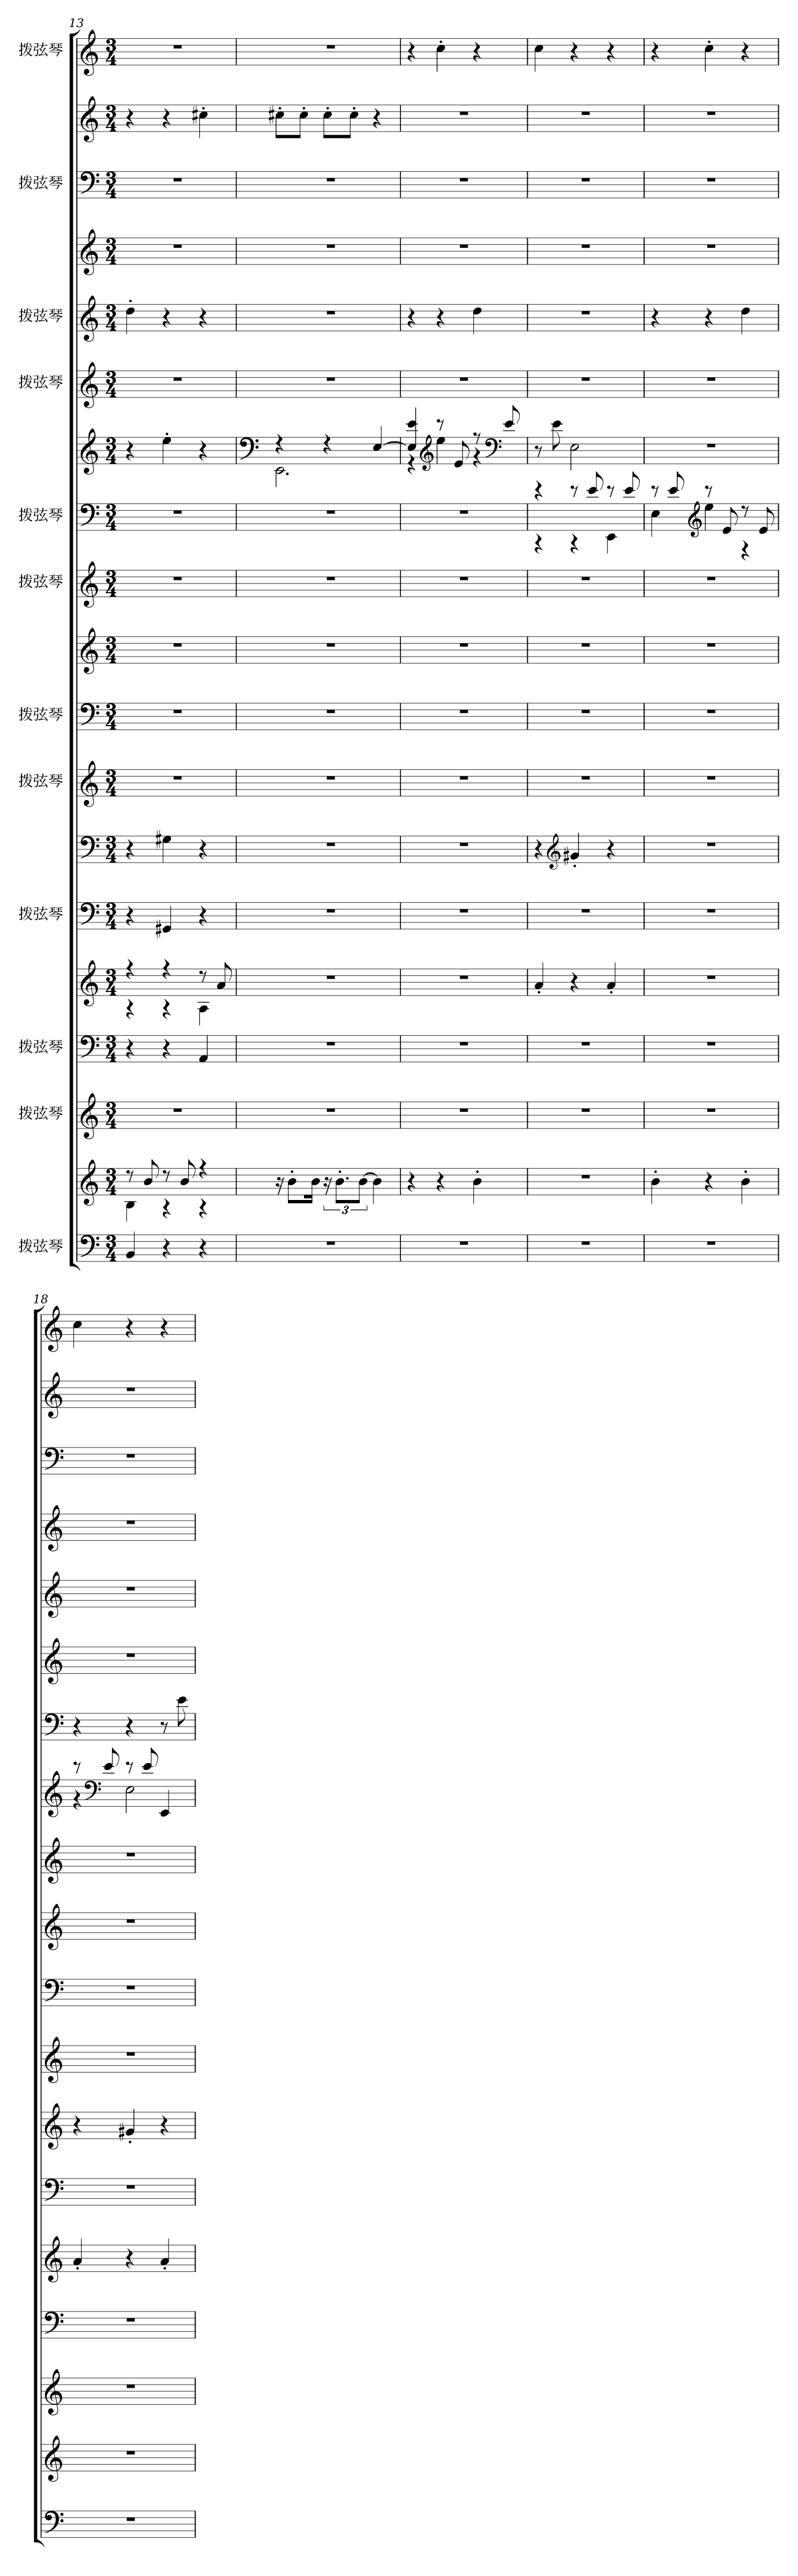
**kern	**kern	**kern	**kern	**kern	**kern	**kern	**kern	**kern	**kern	**kern	**kern	**kern	**kern	**kern	**kern	**kern	**kern	**kern
*part12	*part12	*part11	*part10	*part10	*part9	*part9	*part8	*part7	*part7	*part6	*part5	*part5	*part4	*part3	*part3	*part2	*part2	*part1
*staff19	*staff18	*staff17	*staff16	*staff15	*staff14	*staff13	*staff12	*staff11	*staff10	*staff9	*staff8	*staff7	*staff6	*staff5	*staff4	*staff3	*staff2	*staff1
*I"拨弦琴	*	*I"拨弦琴	*I"拨弦琴	*	*I"拨弦琴	*	*I"拨弦琴	*I"拨弦琴	*	*I"拨弦琴	*I"拨弦琴	*	*I"拨弦琴	*I"拨弦琴	*	*I"拨弦琴	*	*I"拨弦琴
*clefF4	*clefG2	*clefG2	*clefF4	*clefG2	*clefF4	*clefF4	*clefG2	*clefF4	*clefG2	*clefG2	*clefF4	*clefG2	*clefG2	*clefG2	*clefG2	*clefF4	*clefG2	*clefG2
*k[]	*k[]	*k[]	*k[]	*k[]	*k[]	*k[]	*k[]	*k[]	*k[]	*k[]	*k[]	*k[]	*k[]	*k[]	*k[]	*k[]	*k[]	*k[]
*M3/4	*M3/4	*M3/4	*M3/4	*M3/4	*M3/4	*M3/4	*M3/4	*M3/4	*M3/4	*M3/4	*M3/4	*M3/4	*M3/4	*M3/4	*M3/4	*M3/4	*M3/4	*M3/4
=13	=13	=13	=13	=13	=13	=13	=13	=13	=13	=13	=13	=13	=13	=13	=13	=13	=13	=13
*	*^	*	*	*^	*	*	*	*	*	*	*	*	*	*	*	*	*	*
4BB/	8r	4B\	2.r	4r	4r	4r	4r	4r	2.r	2.r	2.r	2.r	2.r	4r	2.r	4dd'\	2.r	2.r	4r	2.r
.	8b/	.	.	.	.	.	.	.	.	.	.	.	.	.	.	.	.	.	.	.
4r	8r	4r	.	4r	4r	4r	4GG#X/	4G#X\	.	.	.	.	.	4ee'\	.	4r	.	.	4r	.
.	8b/	.	.	.	.	.	.	.	.	.	.	.	.	.	.	.	.	.	.	.
4r	4r	4r	.	4AA/	8r	4A\	4r	4r	.	.	.	.	.	4r	.	4r	.	.	4cc#X'\	.
.	.	.	.	.	8a/	.	.	.	.	.	.	.	.	.	.	.	.	.	.	.
*	*v	*v	*	*	*v	*v	*	*	*	*	*	*	*	*	*	*	*	*	*	*
=14	=14	=14	=14	=14	=14	=14	=14	=14	=14	=14	=14	=14	=14	=14	=14	=14	=14	=14
*	*	*	*	*	*	*	*	*	*	*	*	*clefF4	*	*	*	*	*	*
*	*	*	*	*	*	*	*	*	*	*	*	*^	*	*	*	*	*	*
2.r	16r	2.r	2.r	2.r	2.r	2.r	2.r	2.r	2.r	2.r	2.r	4r	2.EE\	2.r	2.r	2.r	2.r	8cc#X'\L	2.r
.	8b'\L	.	.	.	.	.	.	.	.	.	.	.	.	.	.	.	.	.	.
.	.	.	.	.	.	.	.	.	.	.	.	.	.	.	.	.	.	8cc#'\J	.
.	16b\Jk	.	.	.	.	.	.	.	.	.	.	.	.	.	.	.	.	.	.
.	24r	.	.	.	.	.	.	.	.	.	.	4r	.	.	.	.	.	8cc#'\L	.
.	12.b'\L	.	.	.	.	.	.	.	.	.	.	.	.	.	.	.	.	.	.
.	.	.	.	.	.	.	.	.	.	.	.	.	.	.	.	.	.	8cc#'\J	.
.	[12b\J	.	.	.	.	.	.	.	.	.	.	.	.	.	.	.	.	.	.
.	4b\]	.	.	.	.	.	.	.	.	.	.	[4E/	.	.	.	.	.	4r	.
!!LO:PB:g=z
=15	=15	=15	=15	=15	=15	=15	=15	=15	=15	=15	=15	=15	=15	=15	=15	=15	=15	=15	=15
2.r	4r	2.r	2.r	2.r	2.r	2.r	2.r	2.r	2.r	2.r	2.r	4E/] 4e/	4r	2.r	4r	2.r	2.r	2.r	4r
*	*	*	*	*	*	*	*	*	*	*	*	*clefG2	*	*	*	*	*	*	*
.	4r	.	.	.	.	.	.	.	.	.	.	8r	4ee\	.	4r	.	.	.	4cc'\
.	.	.	.	.	.	.	.	.	.	.	.	8e/	.	.	.	.	.	.	.
.	4b'\	.	.	.	.	.	.	.	.	.	.	8r	4r	.	4dd\	.	.	.	4r
*	*	*	*	*	*	*	*	*	*	*	*	*clefF4	*	*	*	*	*	*	*
.	.	.	.	.	.	.	.	.	.	.	.	8e/	.	.	.	.	.	.	.
*	*	*	*	*	*	*	*	*	*	*	*	*v	*v	*	*	*	*	*	*
=16	=16	=16	=16	=16	=16	=16	=16	=16	=16	=16	=16	=16	=16	=16	=16	=16	=16	=16
*	*	*	*	*	*	*	*	*	*	*	*^	*	*	*	*	*	*	*
2.r	2.r	2.r	2.r	4a'/	2.r	4r	2.r	2.r	2.r	2.r	4r	4r	8r	2.r	2.r	2.r	2.r	2.r	4cc\
.	.	.	.	.	.	.	.	.	.	.	.	.	8e\	.	.	.	.	.	.
*	*	*	*	*	*	*clefG2	*	*	*	*	*	*	*	*	*	*	*	*	*
.	.	.	.	4r	.	4g#X'/	.	.	.	.	8r	4r	2E\	.	.	.	.	.	4r
.	.	.	.	.	.	.	.	.	.	.	8e/	.	.	.	.	.	.	.	.
.	.	.	.	4a'/	.	4r	.	.	.	.	8r	4EE\	.	.	.	.	.	.	4r
.	.	.	.	.	.	.	.	.	.	.	8e/	.	.	.	.	.	.	.	.
=17	=17	=17	=17	=17	=17	=17	=17	=17	=17	=17	=17	=17	=17	=17	=17	=17	=17	=17	=17
2.r	4b'\	2.r	2.r	2.r	2.r	2.r	2.r	2.r	2.r	2.r	8r	4E\	2.r	2.r	4r	2.r	2.r	2.r	4r
.	.	.	.	.	.	.	.	.	.	.	8e/	.	.	.	.	.	.	.	.
*	*	*	*	*	*	*	*	*	*	*	*clefG2	*	*	*	*	*	*	*	*
.	4r	.	.	.	.	.	.	.	.	.	8r	4ee\	.	.	4r	.	.	.	4cc'\
.	.	.	.	.	.	.	.	.	.	.	8e/	.	.	.	.	.	.	.	.
.	4b'\	.	.	.	.	.	.	.	.	.	8r	4r	.	.	4dd\	.	.	.	4r
.	.	.	.	.	.	.	.	.	.	.	8e/	.	.	.	.	.	.	.	.
=18	=18	=18	=18	=18	=18	=18	=18	=18	=18	=18	=18	=18	=18	=18	=18	=18	=18	=18	=18
2.r	2.r	2.r	2.r	4a'/	2.r	4r	2.r	2.r	2.r	2.r	8r	4r	4r	2.r	2.r	2.r	2.r	2.r	4cc\
*	*	*	*	*	*	*	*	*	*	*	*clefF4	*	*	*	*	*	*	*	*
.	.	.	.	.	.	.	.	.	.	.	8e/	.	.	.	.	.	.	.	.
.	.	.	.	4r	.	4g#X'/	.	.	.	.	8r	2E\	4r	.	.	.	.	.	4r
.	.	.	.	.	.	.	.	.	.	.	8e/	.	.	.	.	.	.	.	.
.	.	.	.	4a'/	.	4r	.	.	.	.	4EE/	.	8r	.	.	.	.	.	4r
.	.	.	.	.	.	.	.	.	.	.	.	.	8e\	.	.	.	.	.	.
*	*	*	*	*	*	*	*	*	*	*	*v	*v	*	*	*	*	*	*	*
=	=	=	=	=	=	=	=	=	=	=	=	=	=	=	=	=	=	=
*-	*-	*-	*-	*-	*-	*-	*-	*-	*-	*-	*-	*-	*-	*-	*-	*-	*-	*-
